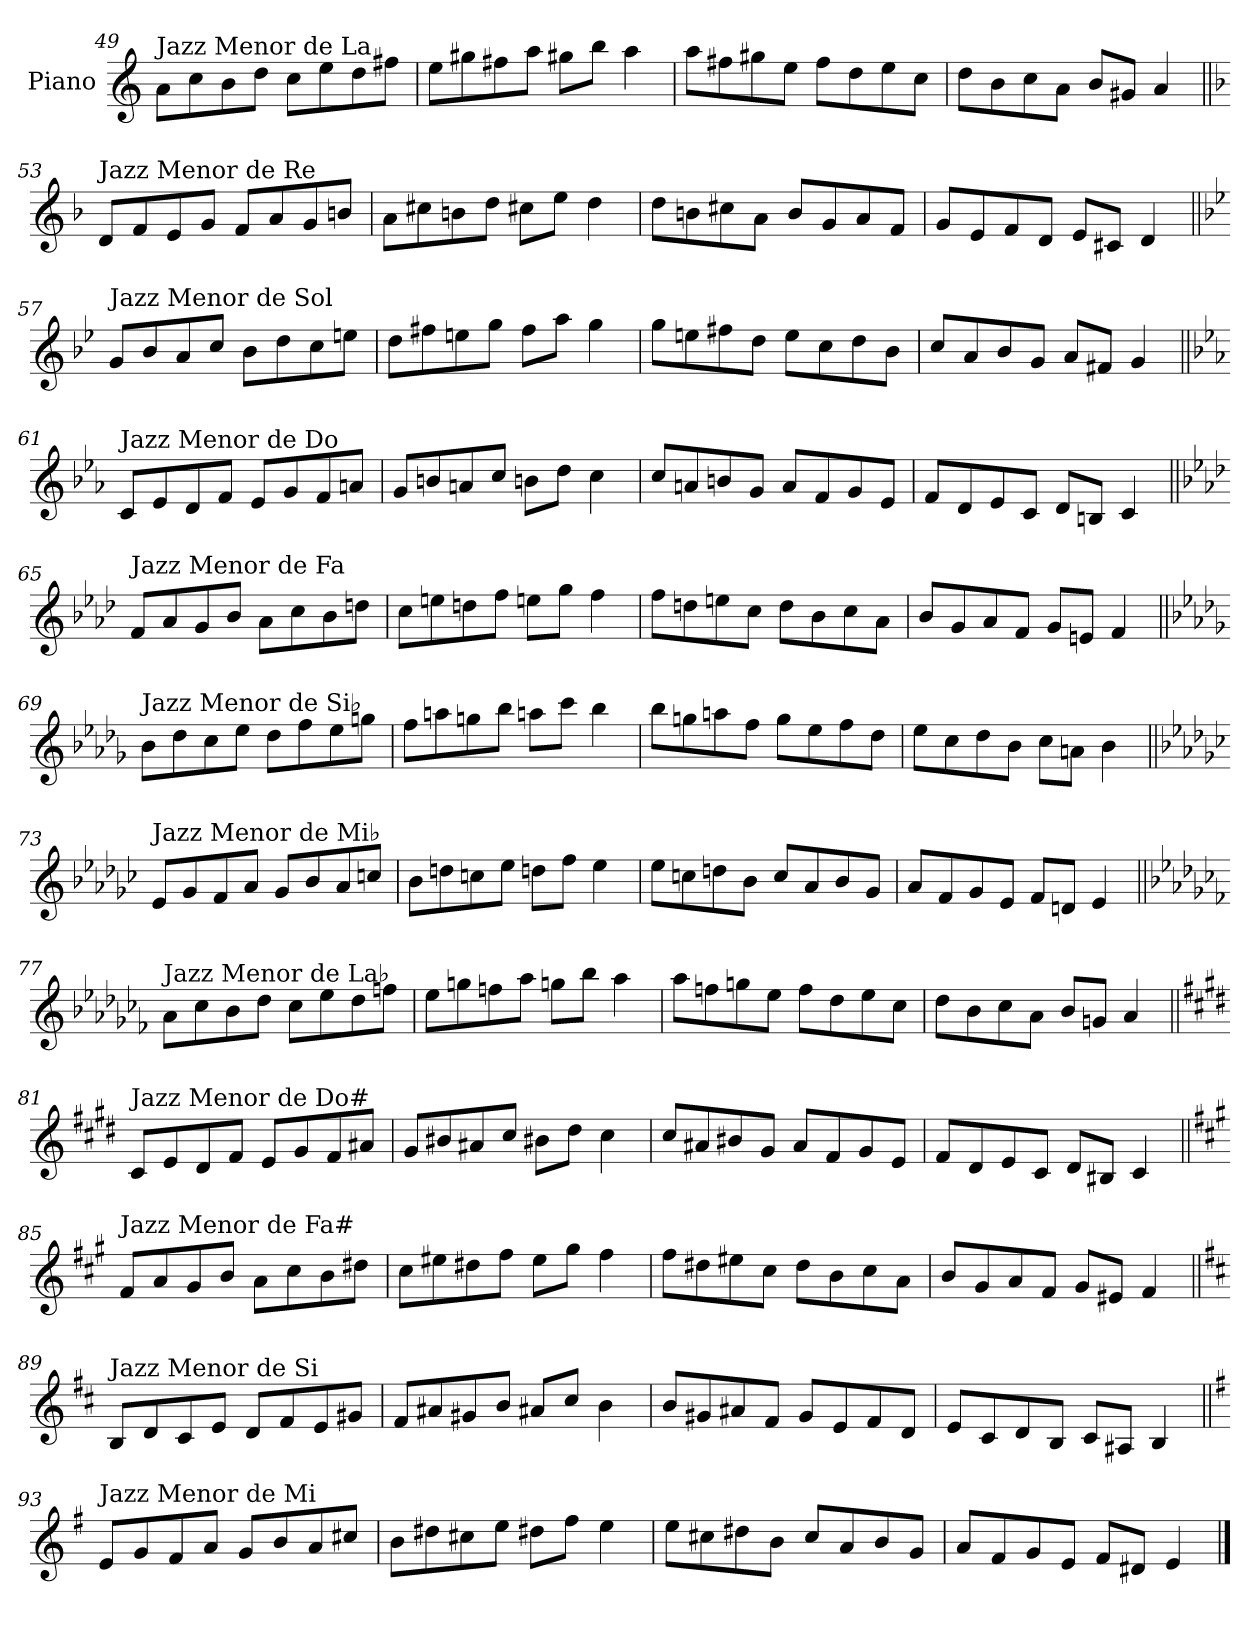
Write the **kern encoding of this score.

**kern
*part1
*staff1
*I"Piano
*I'Pno.
!!LO:PB:g=z
*clefG2
*k[]
=49
!LO:TX:a:t=Jazz Menor de La
8a\L
8cc\
8b\
8dd\J
8cc\L
8ee\
8dd\
8ff#X\J
=50
8ee\L
8gg#X\
8ff#X\
8aa\J
8gg#X\L
8bb\J
4aa\
=51
8aa\L
8ff#X\
8gg#X\
8ee\J
8ff#\L
8dd\
8ee\
8cc\J
=52
8dd\L
8b\
8cc\
8a\J
8b/L
8g#X/J
4a/
!!LO:LB:g=z
=53||
*k[b-]
!LO:TX:a:t=Jazz Menor de Re
8d/L
8f/
8e/
8g/J
8f/L
8a/
8g/
8bn/J
=54
8a\L
8cc#X\
8bn\
8dd\J
8cc#X\L
8ee\J
4dd\
=55
8dd\L
8bn\
8cc#X\
8a\J
8b/L
8g/
8a/
8f/J
=56
8g/L
8e/
8f/
8d/J
8e/L
8c#X/J
4d/
!!LO:LB:g=z
=57||
*k[b-e-]
!LO:TX:a:t=Jazz Menor de Sol
8g/L
8b-/
8a/
8cc/J
8b-\L
8dd\
8cc\
8een\J
=58
8dd\L
8ff#X\
8een\
8gg\J
8ff#\L
8aa\J
4gg\
=59
8gg\L
8een\
8ff#X\
8dd\J
8ee\L
8cc\
8dd\
8b-\J
=60
8cc/L
8a/
8b-/
8g/J
8a/L
8f#X/J
4g/
!!LO:LB:g=z
=61||
*k[b-e-a-]
!LO:TX:a:t=Jazz Menor de Do
8c/L
8e-/
8d/
8f/J
8e-/L
8g/
8f/
8an/J
=62
8g/L
8bn/
8an/
8cc/J
8bn\L
8dd\J
4cc\
=63
8cc/L
8an/
8bn/
8g/J
8a/L
8f/
8g/
8e-/J
=64
8f/L
8d/
8e-/
8c/J
8d/L
8Bn/J
4c/
!!LO:LB:g=z
=65||
*k[b-e-a-d-]
!LO:TX:a:t=Jazz Menor de Fa
8f/L
8a-/
8g/
8b-/J
8a-\L
8cc\
8b-\
8ddn\J
=66
8cc\L
8een\
8ddn\
8ff\J
8een\L
8gg\J
4ff\
=67
8ff\L
8ddn\
8een\
8cc\J
8dd\L
8b-\
8cc\
8a-\J
=68
8b-/L
8g/
8a-/
8f/J
8g/L
8en/J
4f/
!!LO:LB:g=z
=69||
*k[b-e-a-d-g-]
!LO:TX:a:t=Jazz Menor de Si♭
8b-\L
8dd-\
8cc\
8ee-\J
8dd-\L
8ff\
8ee-\
8ggn\J
=70
8ff\L
8aan\
8ggn\
8bb-\J
8aan\L
8ccc\J
4bb-\
=71
8bb-\L
8ggn\
8aan\
8ff\J
8gg\L
8ee-\
8ff\
8dd-\J
=72
8ee-\L
8cc\
8dd-\
8b-\J
8cc\L
8an\J
4b-\
!!LO:LB:g=z
=73||
*k[b-e-a-d-g-c-]
!LO:TX:a:t=Jazz Menor de Mi♭
8e-/L
8g-/
8f/
8a-/J
8g-/L
8b-/
8a-/
8ccn/J
=74
8b-\L
8ddn\
8ccn\
8ee-\J
8ddn\L
8ff\J
4ee-\
=75
8ee-\L
8ccn\
8ddn\
8b-\J
8cc/L
8a-/
8b-/
8g-/J
=76
8a-/L
8f/
8g-/
8e-/J
8f/L
8dn/J
4e-/
!!LO:LB:g=z
=77||
*k[b-e-a-d-g-c-f-]
!LO:TX:a:t=Jazz Menor de La♭
8a-\L
8cc-\
8b-\
8dd-\J
8cc-\L
8ee-\
8dd-\
8ffn\J
=78
8ee-\L
8ggn\
8ffn\
8aa-\J
8ggn\L
8bb-\J
4aa-\
=79
8aa-\L
8ffn\
8ggn\
8ee-\J
8ff\L
8dd-\
8ee-\
8cc-\J
=80
8dd-\L
8b-\
8cc-\
8a-\J
8b-/L
8gn/J
4a-/
!!LO:LB:g=z
=81||
*k[f#c#g#d#]
!LO:TX:a:t=Jazz Menor de Do#
8c#/L
8e/
8d#/
8f#/J
8e/L
8g#/
8f#/
8a#X/J
=82
8g#/L
8b#X/
8a#X/
8cc#/J
8b#X\L
8dd#\J
4cc#\
=83
8cc#/L
8a#X/
8b#X/
8g#/J
8a#/L
8f#/
8g#/
8e/J
=84
8f#/L
8d#/
8e/
8c#/J
8d#/L
8B#X/J
4c#/
!!LO:LB:g=z
=85||
*k[f#c#g#]
!LO:TX:a:t=Jazz Menor de Fa#
8f#/L
8a/
8g#/
8b/J
8a\L
8cc#\
8b\
8dd#X\J
=86
8cc#\L
8ee#X\
8dd#X\
8ff#\J
8ee#\L
8gg#\J
4ff#\
=87
8ff#\L
8dd#X\
8ee#X\
8cc#\J
8dd#\L
8b\
8cc#\
8a\J
=88
8b/L
8g#/
8a/
8f#/J
8g#/L
8e#X/J
4f#/
!!LO:LB:g=z
=89||
*k[f#c#]
!LO:TX:a:t=Jazz Menor de Si
8B/L
8d/
8c#/
8e/J
8d/L
8f#/
8e/
8g#X/J
=90
8f#/L
8a#X/
8g#X/
8b/J
8a#X/L
8cc#/J
4b\
=91
8b/L
8g#X/
8a#X/
8f#/J
8g#/L
8e/
8f#/
8d/J
=92
8e/L
8c#/
8d/
8B/J
8c#/L
8A#X/J
4B/
!!LO:LB:g=z
=93||
*k[f#]
!LO:TX:a:t=Jazz Menor de Mi
8e/L
8g/
8f#/
8a/J
8g/L
8b/
8a/
8cc#X/J
=94
8b\L
8dd#X\
8cc#X\
8ee\J
8dd#X\L
8ff#\J
4ee\
=95
8ee\L
8cc#X\
8dd#X\
8b\J
8cc#/L
8a/
8b/
8g/J
=96
8a/L
8f#/
8g/
8e/J
8f#/L
8d#X/J
4e/
==
*-
